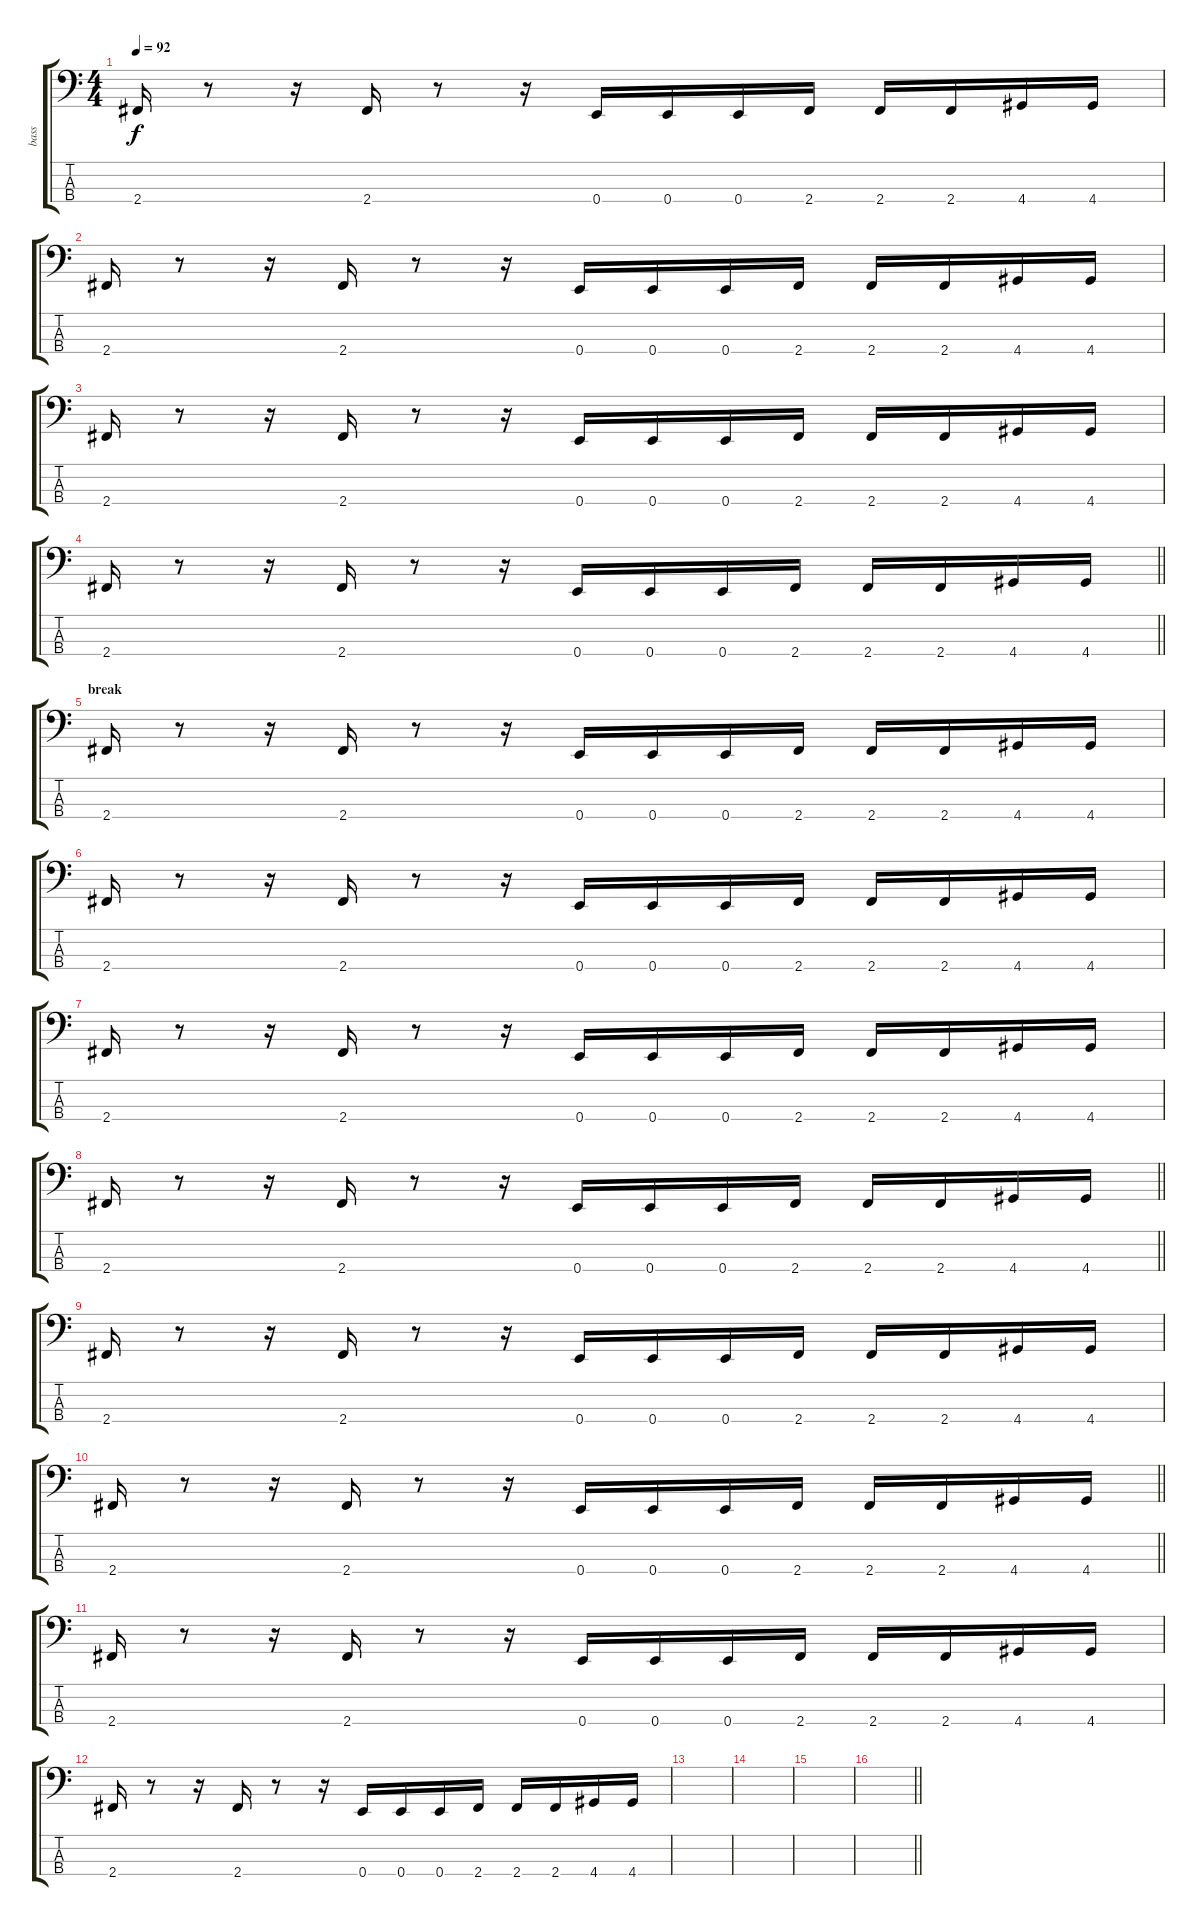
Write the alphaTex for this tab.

\track ("bass" "bass") {instrument fretlessbass}
\staff {score tabs}
\tuning (G2 D2 A1 E1) {hide}
\ts (4 4)
\tempo 92
\clef f4
\ks c
2.4.16{dy f} r.8 r.16 2.4.16 r.8 r.16 0.4.16 0.4.16 0.4.16 2.4.16 2.4.16 2.4.16 4.4.16 4.4.16 |
2.4.16 r.8 r.16 2.4.16 r.8 r.16 0.4.16 0.4.16 0.4.16 2.4.16 2.4.16 2.4.16 4.4.16 4.4.16 |
2.4.16 r.8 r.16 2.4.16 r.8 r.16 0.4.16 0.4.16 0.4.16 2.4.16 2.4.16 2.4.16 4.4.16 4.4.16 |
\barLineRight lightlight
2.4.16 r.8 r.16 2.4.16 r.8 r.16 0.4.16 0.4.16 0.4.16 2.4.16 2.4.16 2.4.16 4.4.16 4.4.16 |
\section ("" "break")
2.4.16 r.8 r.16 2.4.16 r.8 r.16 0.4.16 0.4.16 0.4.16 2.4.16 2.4.16 2.4.16 4.4.16 4.4.16 |
2.4.16 r.8 r.16 2.4.16 r.8 r.16 0.4.16 0.4.16 0.4.16 2.4.16 2.4.16 2.4.16 4.4.16 4.4.16 |
2.4.16 r.8 r.16 2.4.16 r.8 r.16 0.4.16 0.4.16 0.4.16 2.4.16 2.4.16 2.4.16 4.4.16 4.4.16 |
\barLineRight lightlight
2.4.16 r.8 r.16 2.4.16 r.8 r.16 0.4.16 0.4.16 0.4.16 2.4.16 2.4.16 2.4.16 4.4.16 4.4.16 |
2.4.16 r.8 r.16 2.4.16 r.8 r.16 0.4.16 0.4.16 0.4.16 2.4.16 2.4.16 2.4.16 4.4.16 4.4.16 |
\barLineRight lightlight
2.4.16 r.8 r.16 2.4.16 r.8 r.16 0.4.16 0.4.16 0.4.16 2.4.16 2.4.16 2.4.16 4.4.16 4.4.16 |
2.4.16 r.8 r.16 2.4.16 r.8 r.16 0.4.16 0.4.16 0.4.16 2.4.16 2.4.16 2.4.16 4.4.16 4.4.16 |
2.4.16 r.8 r.16 2.4.16 r.8 r.16 0.4.16 0.4.16 0.4.16 2.4.16 2.4.16 2.4.16 4.4.16 4.4.16 |
|
|
|
\barLineRight lightlight
